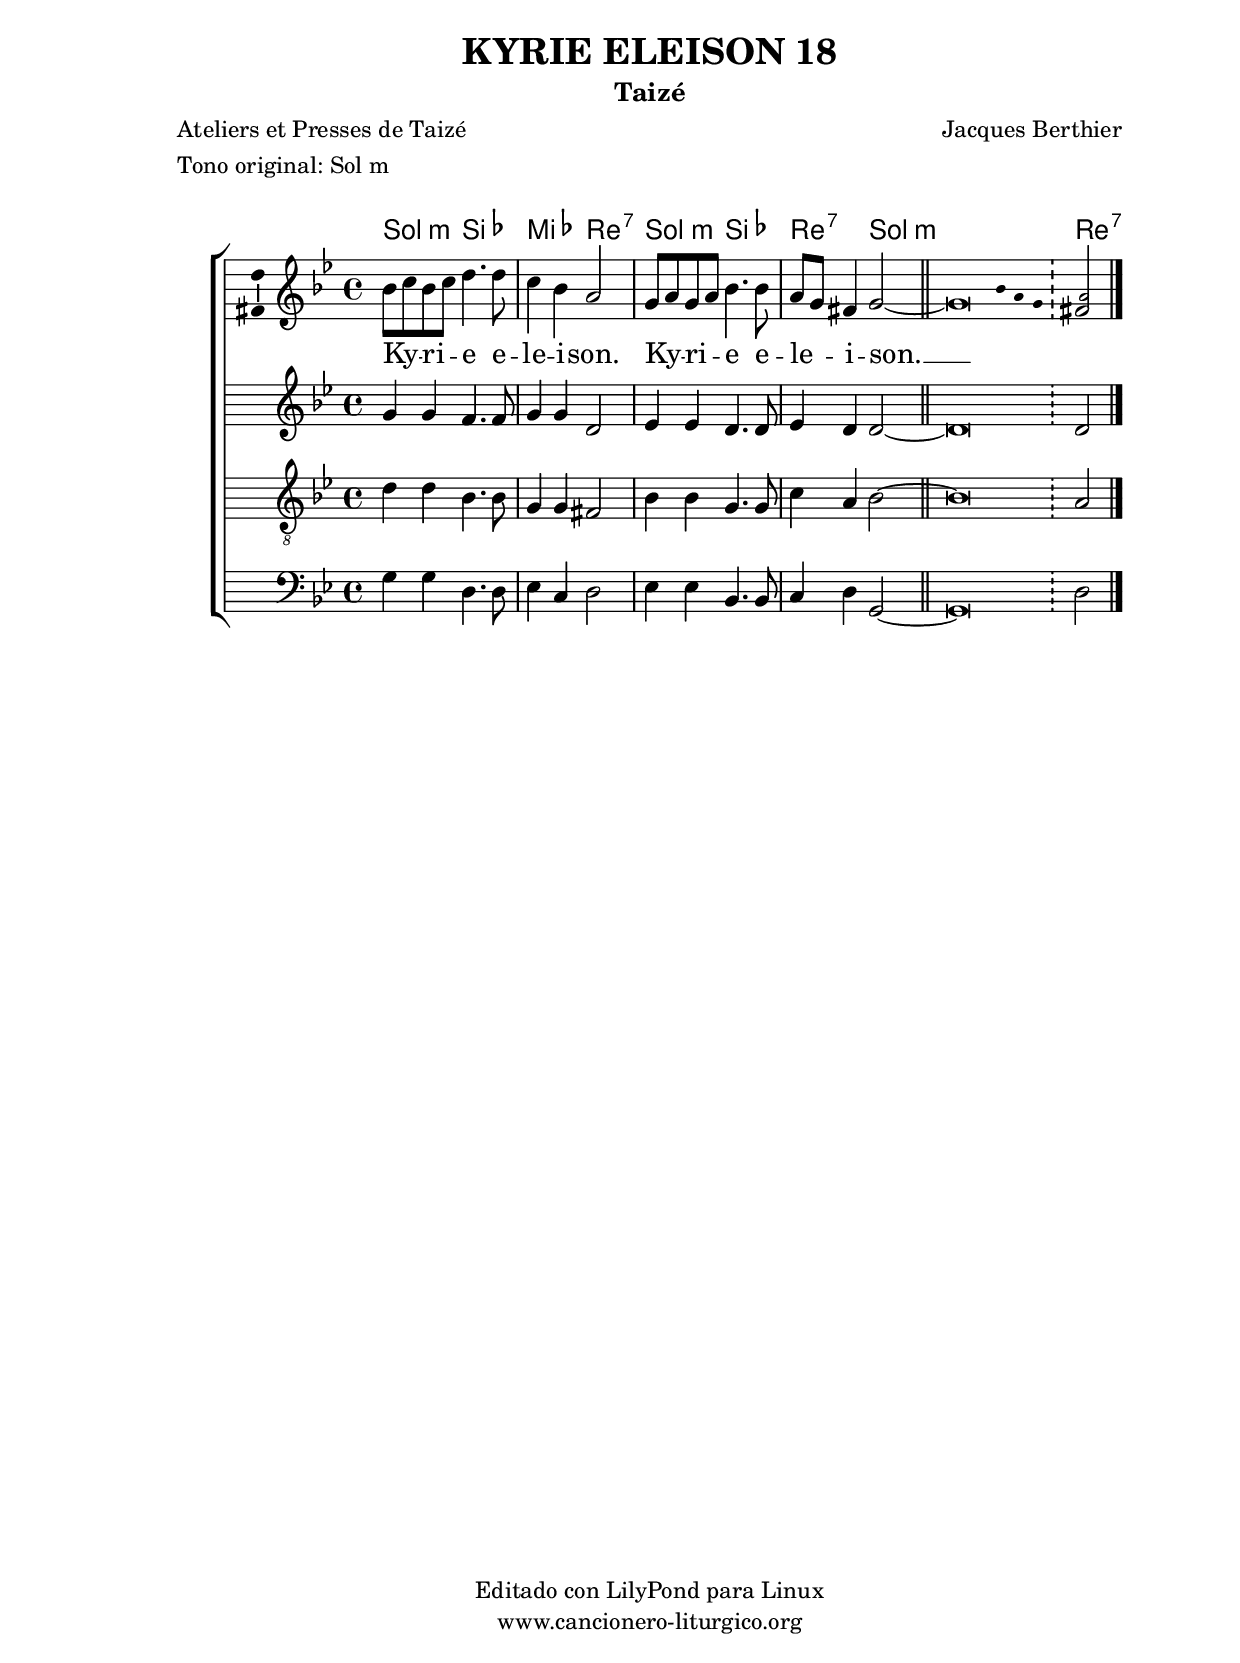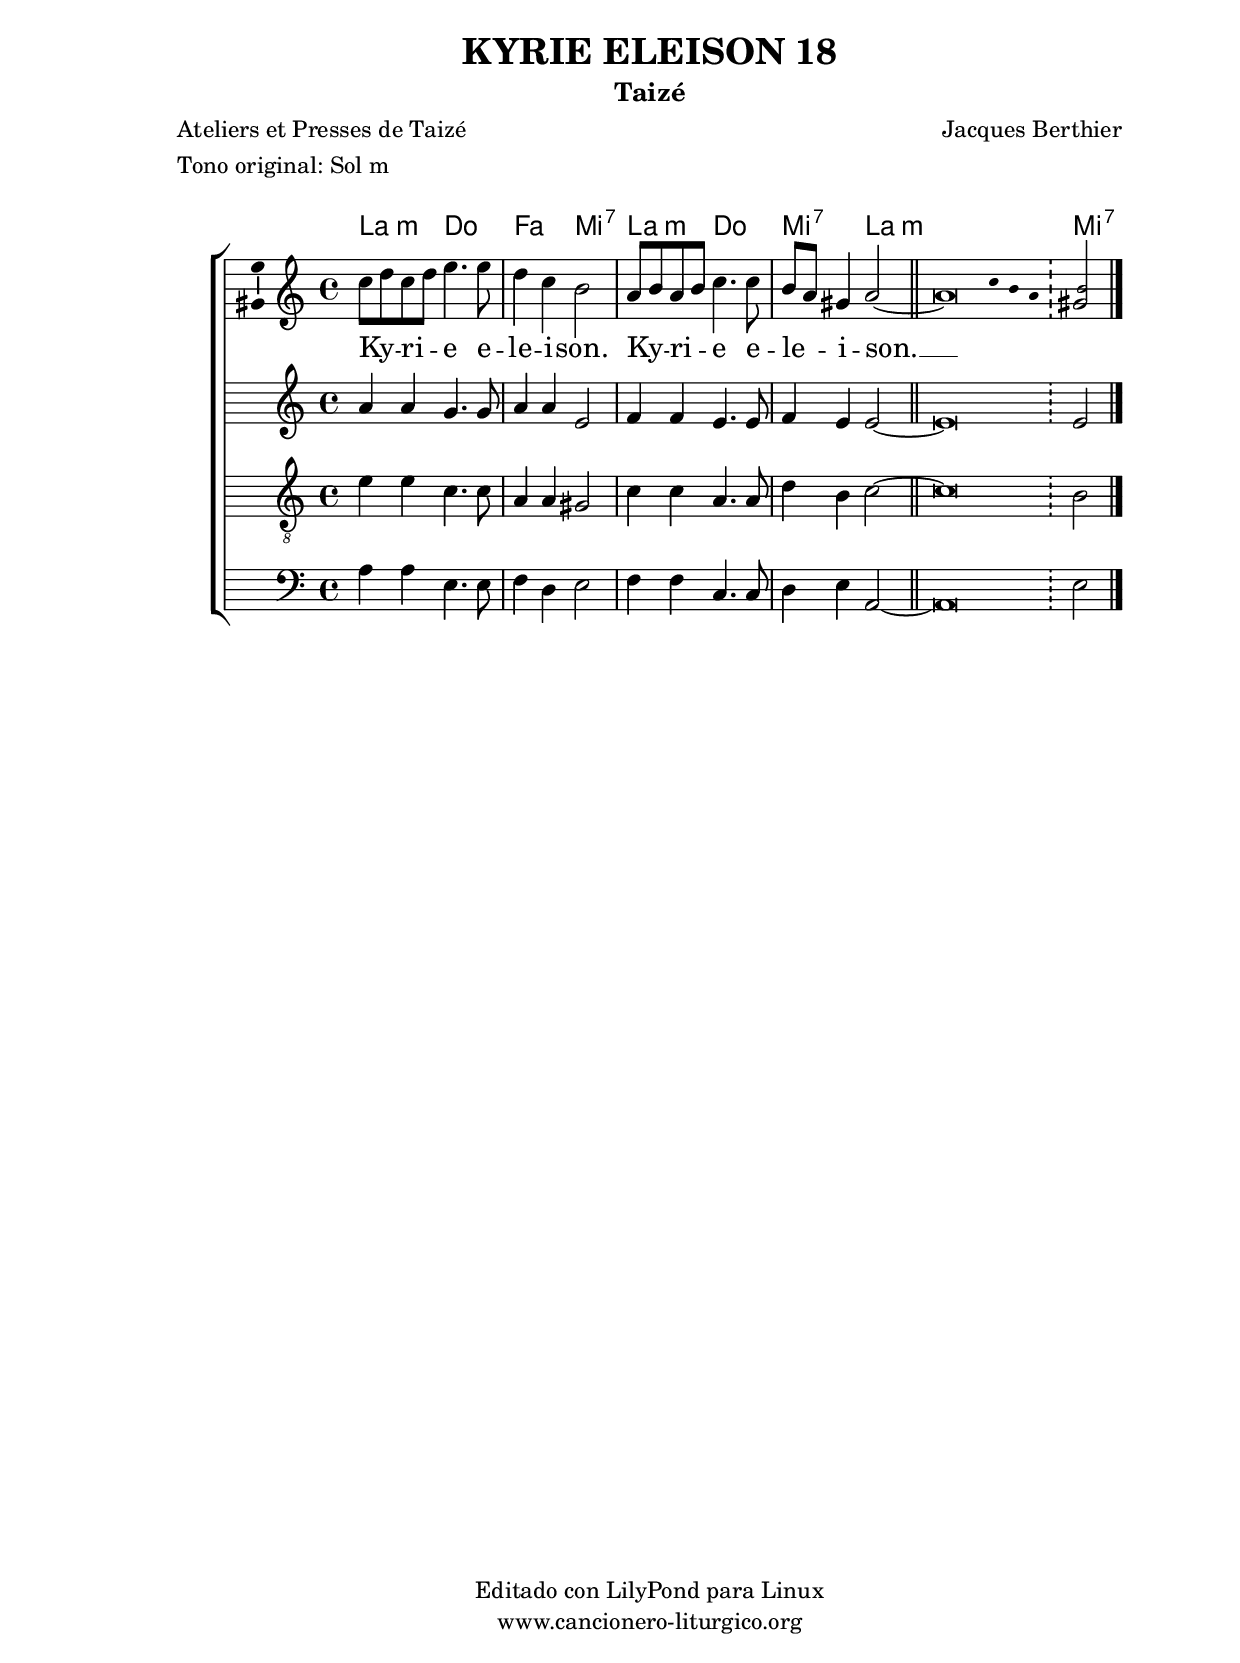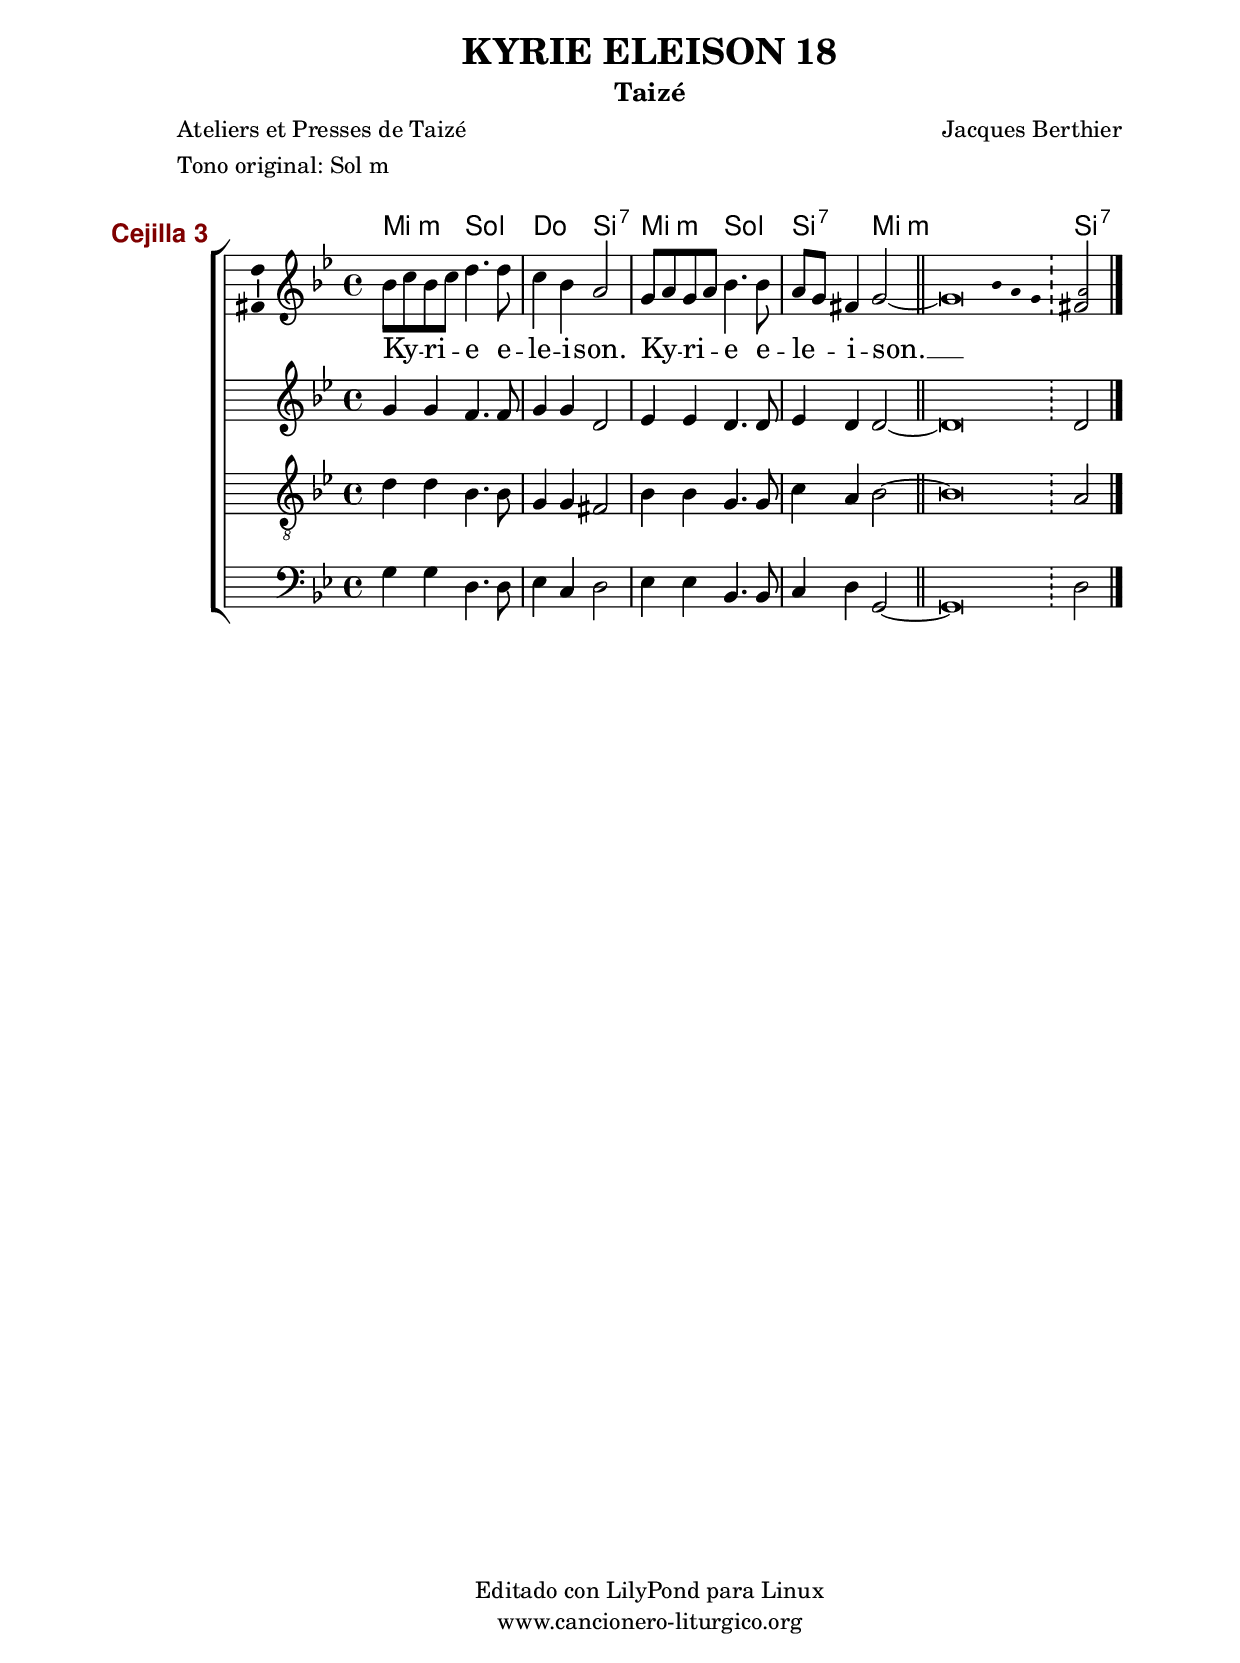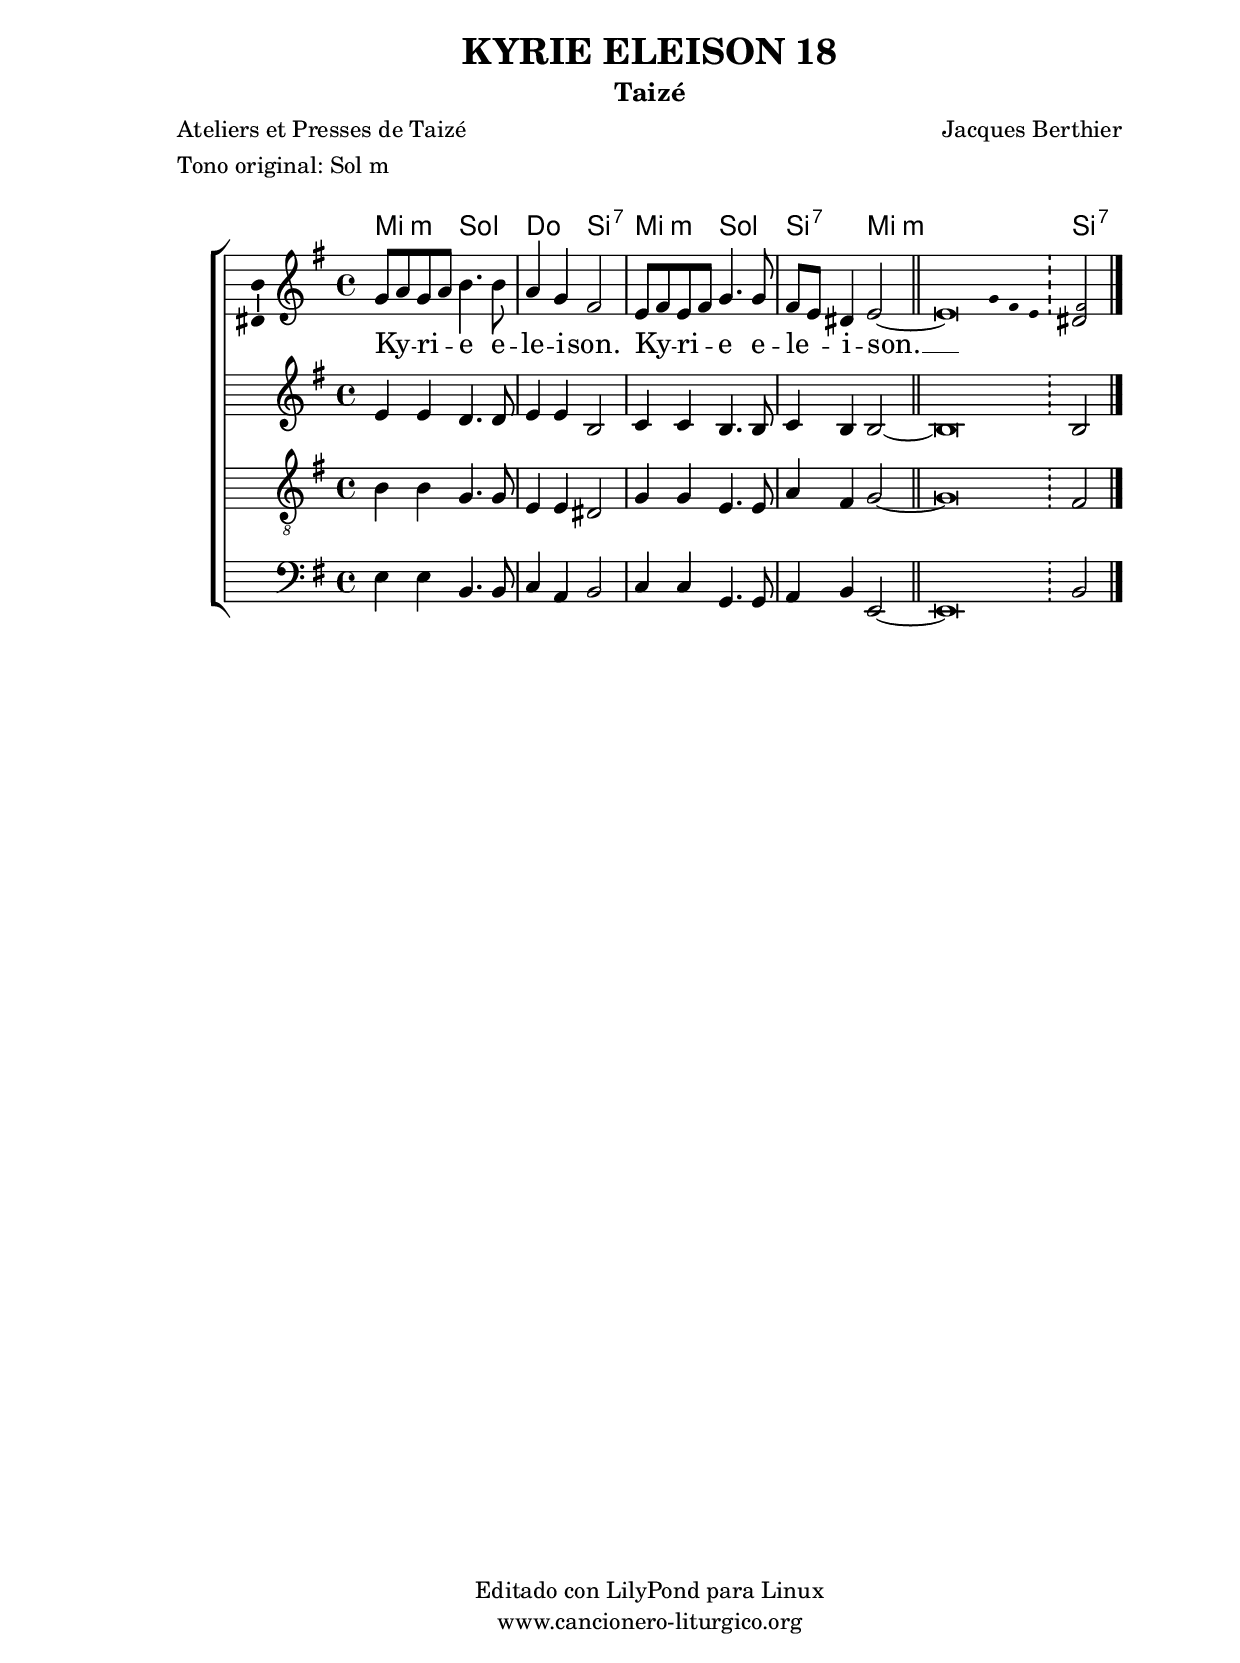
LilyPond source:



%versión de lilypond para la que se ha escrito esta partitura:
\version "2.16.0"

	%Tamaño papel
	#(set-default-paper-size "a4")
	%Tamaño partitura
	#(set-global-staff-size 20)
	%No responde al pulsar sobre una nota
	#(ly:set-option 'point-and-click #f)

%parámetros del encabezamiento:
\header {
	title = "KYRIE ELEISON 18"
	subtitle = "Taizé"
	composer = "Jacques Berthier"
	poet = "Ateliers et Presses de Taizé"
	meter = "Tono original: Sol m"
	arranger = ""
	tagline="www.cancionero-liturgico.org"
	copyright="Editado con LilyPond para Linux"
	tiempo = ""
	usos = "Kyrie"
	letra = ""
	}

%parámetros asociados al papel:
\paper  {
	oddHeaderMarkup = \markup {\fill-line { \on-the-fly #not-first-page \fromproperty #'header:title \on-the-fly #not-first-page \fromproperty #'header:composer }}
	evenHeaderMarkup = \markup {\fill-line { \fromproperty #'header:composer \fromproperty #'header:title }}
	#(set-paper-size "a4")
	print-page-number = ##f
	first-page-number = 1
	print-first-page-number = ##f
%	head-separation = 3.0 \cm
	top-margin = 2.0 \cm
	bottom-margin = 0.5\cm
%%%	bottom-margin = -2.0\cm
	left-margin = 3.0 \cm
	line-width = 16.0 \cm 
	indent = 8\mm
	interscoreline = 2.\mm
	between-system-space = 15\mm
%	para que las partituras no llenen la hoja:
	ragged-bottom = ##t
%	idem para la última hoja:
	ragged-last-bottom = ##f
%	para que las partituras llenen el ancho del papel:
	ragged-last = ##f
	after-title-space = 2.5 \cm
%page-count=1
system-count=1

	%Flexible Vertical Spacing
%	markup-markup-spacing =
%	#'((basic-distance . 15) (minimum-distance . 15) (padding . 3))
	markup-system-spacing =
	#'((basic-distance . 15) (minimum-distance . 15) (padding . 3))
	system-system-spacing =
	#'((basic-distance . 15) (minimum-distance . 15) (padding . 3))
	score-system-spacing =
	#'((basic-distance . 15) (minimum-distance . 15) (padding . 5))
%	top-system-spacing = % header
%	#'((basic-distance . 8) (minimum-distance . 0) (padding . 0))
%	top-markup-spacing =
%	#'((basic-distance . 20) (minimum-distance . 20) (padding . 0))
	last-bottom-spacing = % footer
	#'((basic-distance . 5) (minimum-distance . 5) (padding . 0))
%	score-markup-spacing =
%	#'((basic-distance . 16) (minimum-distance . 13) (padding . 0))

	}


%parámetros que afectan a toda la partitura:
global =  {
	%clave de sol (G):
	\clef G
	%armadura:
	\key g \minor
	\tempo 4=90
	\set Score.tempoHideNote = ##t
	}


acordes = {
	\italianChords
	\chordmode {
%%%	\transpose c e
{

g2:m bes ees d:7
g2:m bes d:7 g:m
g1:m

s2 d:7

	}
	}
}

stemOn = { \revert Staff.Stem #'transparent }
stemOff = { \override Staff.Stem #'transparent = ##t }

melodia = 

%%%\transpose c e
{
	\relative c''{
	\time 4/4

bes8 c bes c d4. d8
c4 bes a2
g8 a g a bes4. bes8
a8 g fis4 g2~
\bar "||"
g\breve*1/2
\bar ""

<<
{
\normalsize
s2
\bar "dashed"
fis2
}
{
\stemOff
\tweak #'font-size #-3 bes4*2/3
\tweak #'font-size #-3 a4*2/3
\tweak #'font-size #-3 g4*2/3
\stemOn
\tweak #'font-size #-3 a2
}
>>

%\bar ":|"
\bar "|."

	}
	}

melodiados = 

%%%\transpose c e
{
	\relative c''{
	\time 4/4

g4 g f4. f8
g4 g d2
ees4 ees d4. d8
ees4 d d2~
d\breve*1/2

s2 d2

	}
	}

melodiatres = 

%%%\transpose c e
{
	\relative c'{
	\time 4/4

\clef "G_8"

d4 d bes4. bes8
g4 g fis2
bes4 bes g4. g8
c4 a bes2~
bes\breve*1/2

s2 a2

	}
	}

melodiacuatro = 

%%%\transpose c e
{
	\relative c'{
	\time 4/4

g4 g d4. d8
ees4 c d2
ees4 ees bes4. bes8
c4 d g,2~
g\breve*1/2

s2 d'2

	}
	}

texto = \lyricmode {
Ky -- _ ri -- _ e e -- le -- i -- son.
Ky -- _ ri -- _ e e -- le -- _ i -- son. __

	}


acordesStaff = \context ChordNames = acordesStaff <<
	\set chordChanges = ##t
	\acordes
	>>


%%%%%%%%%%%%%%%%%%%%%%%%%%%%%%%%%%% CEJILLA %%%%%%%%%%%%%%%%%%%%%%%%%%%%%%%%%%%
acordescejilla = {
%%%	\override ChordNames.ChordName #'font-size = #-1
%%%	\override ChordNames.ChordName #'font-series = #'bold
	\transpose g e {
		\acordes
		}
	}

acordescejillaStaff = \context ChordNames = acordescejillaStaff <<
	\set Staff.instrumentName = \markup \with-color #darkred \larger \bold \sans "Cejilla 3"
	\set chordChanges = ##t
	\acordescejilla
	>>
%%%%%%%%%%%%%%%%%%%%%%%%%%%%%%%%%%% CEJILLA %%%%%%%%%%%%%%%%%%%%%%%%%%%%%%%%%%%


vozStaff = \context Voice = vozStaff
\with {\consists "Ambitus_engraver"}
<<
%	\set Staff.instrumentName = ""
%	\set Staff.shortInstrumentName = ""
%	\set Staff.midiInstrument = #"clarinet"
%	\set Staff.midiInstrument = #"cello"
%	\set Staff.midiInstrument = #"flute"
	\set Staff.midiInstrument = #"electric guitar (jazz)"
%	\set Staff.midiInstrument = #"english horn"
%	\set Staff.midiInstrument = #"violin"
%	\set Staff.midiInstrument = #"glockenspiel"
	\set Staff.midiMinimumVolume = #0.7
	\set Staff.midiMaximumVolume = #0.9
	\global
	\melodia
	>>

vozdosStaff = \context Voice = vozdosStaff
<<
	\set Staff.instrumentName = ""
	\set Staff.shortInstrumentName = ""
	\override Staff.StaffSymbol #'staff-space = #(magstep -0.35)
	\set Staff.midiInstrument = #"flute"
	\set Staff.midiMinimumVolume = #0.7
	\set Staff.midiMaximumVolume = #0.9
	\global
	\melodiados
	>>

voztresStaff = \context Voice = voztresStaff
<<
	\set Staff.instrumentName = ""
	\set Staff.shortInstrumentName = ""
	\override Staff.StaffSymbol #'staff-space = #(magstep -0.35)
	\set Staff.midiInstrument = #"flute"
	\set Staff.midiMinimumVolume = #0.7
	\set Staff.midiMaximumVolume = #0.9
	\global
%%%	%Cambio a clave de fa (F):
%%%	\clef F
	\melodiatres
	>>

vozcuatroStaff = \context Voice = vozcuatroStaff
<<
	\set Staff.instrumentName = ""
	\set Staff.shortInstrumentName = ""
	\override Staff.StaffSymbol #'staff-space = #(magstep -0.35)
	\set Staff.midiInstrument = #"flute"
	\set Staff.midiMinimumVolume = #0.7
	\set Staff.midiMaximumVolume = #0.9
	\global
	%Cambio a clave de fa (F):
	\clef F
	\melodiacuatro
	>>

textoStaff = \context Lyrics = textoStaff <<
	\lyricsto vozStaff \texto
	>>


\book {
	\score {
		\context ChoirStaff {
%			\override StaffGroup.SystemStartBracket #'collapse-height = #1
%			\override Score.SystemStartBar #'collapse-height = #1
			<<
			\acordesStaff
			\vozStaff
			\textoStaff
			\vozdosStaff
			\voztresStaff
			\vozcuatroStaff
			>>
			}
		\layout {
	    		\context {
				\Lyrics
				\override LyricText #'font-size = #2
				}
	   		 \context {
				\Score
				\override StaffSymbol #'staff-space = #(magstep +3)
				}
			}
		}
	\score {
		\unfoldRepeats
		\context ChoirStaff {
			<<
			\acordesStaff
			\vozStaff
			\vozdosStaff
			\voztresStaff
			\vozcuatroStaff
			>>
			}
		\midi {
	  		\context {
	  			\Score
				tempoWholesPerMinute = #(ly:make-moment 70 4)
				}
			}
		}
	}


%Partitura para guitarra
#(define output-suffix "G")
\book {
	\score {
		\context ChoirStaff {
%			\override StaffGroup.SystemStartBracket #'collapse-height = #1
%			\override Score.SystemStartBar #'collapse-height = #1
			<<
			\acordescejillaStaff
			\vozStaff
			\textoStaff
			\vozdosStaff
			\voztresStaff
			\vozcuatroStaff
			>>
			}
		\layout {
%%%%%%%%%%%%%%%%%%%%%%%%%%%%%%%%%%% CEJILLA %%%%%%%%%%%%%%%%%%%%%%%%%%%%%%%%%%%
			\context {
				\ChordNames \consists Instrument_name_engraver
				}
%%%%%%%%%%%%%%%%%%%%%%%%%%%%%%%%%%% CEJILLA %%%%%%%%%%%%%%%%%%%%%%%%%%%%%%%%%%%
	    		\context {
				\Lyrics
				\override LyricText #'font-size = #2
				}
	   		 \context {
				\Score
				\override StaffSymbol #'staff-space = #(magstep +3)
				}
			}
		}
	}


#(define output-suffix "C")
\book {
	\score {
		\context ChoirStaff {
%			\override StaffGroup.SystemStartBracket #'collapse-height = #1
%			\override Score.SystemStartBar #'collapse-height = #1
\transpose c d
			<<
			\acordesStaff
			\vozStaff
			\textoStaff
			\vozdosStaff
			\voztresStaff
			\vozcuatroStaff
			>>
			}
		\layout {
	    		\context {
				\Lyrics
				\override LyricText #'font-size = #2
				}
	   		 \context {
				\Score
				\override StaffSymbol #'staff-space = #(magstep +3)
				}
			}
		}
	}


#(define output-suffix "S")
\book {
	\score {
		\context ChoirStaff {
%			\override StaffGroup.SystemStartBracket #'collapse-height = #1
%			\override Score.SystemStartBar #'collapse-height = #1
\transpose c a,
			<<
			\acordesStaff
			\vozStaff
			\textoStaff
			\vozdosStaff
			\voztresStaff
			\vozcuatroStaff
			>>
			}
		\layout {
	    		\context {
				\Lyrics
				\override LyricText #'font-size = #2
				}
	   		 \context {
				\Score
				\override StaffSymbol #'staff-space = #(magstep +3)
				}
			}
		}
	}


